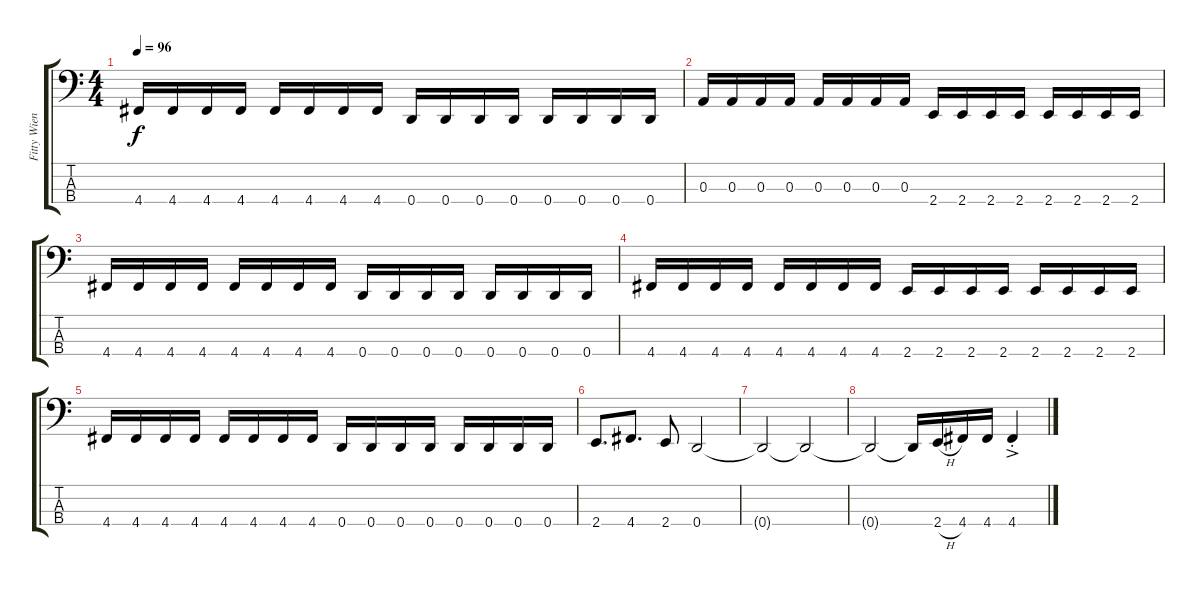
\track ("Fitty Wienhold" "Fitty Wien") {instrument electricbassfinger}
\staff {score tabs}
\tuning (G2 D2 A1 D1) {hide}
\ts (4 4)
\tempo 96
\clef f4
\ks c
4.4.16{dy f} 4.4.16 4.4.16 4.4.16 4.4.16 4.4.16 4.4.16 4.4.16 0.4.16 0.4.16 0.4.16 0.4.16 0.4.16 0.4.16 0.4.16 0.4.16 |
0.3.16 0.3.16 0.3.16 0.3.16 0.3.16 0.3.16 0.3.16 0.3.16 2.4.16 2.4.16 2.4.16 2.4.16 2.4.16 2.4.16 2.4.16 2.4.16 |
4.4.16 4.4.16 4.4.16 4.4.16 4.4.16 4.4.16 4.4.16 4.4.16 0.4.16 0.4.16 0.4.16 0.4.16 0.4.16 0.4.16 0.4.16 0.4.16 |
4.4.16 4.4.16 4.4.16 4.4.16 4.4.16 4.4.16 4.4.16 4.4.16 2.4.16 2.4.16 2.4.16 2.4.16 2.4.16 2.4.16 2.4.16 2.4.16 |
4.4.16 4.4.16 4.4.16 4.4.16 4.4.16 4.4.16 4.4.16 4.4.16 0.4.16 0.4.16 0.4.16 0.4.16 0.4.16 0.4.16 0.4.16 0.4.16 |
2.4.8{d} 4.4.8{d} 2.4.8 0.4.2 |
0.4{t}.2 0.4{t}.2 |
0.4{t}.2 0.4{t}.16 2.4{h}.16 4.4.16 4.4.16 4.4{ac st}.4
